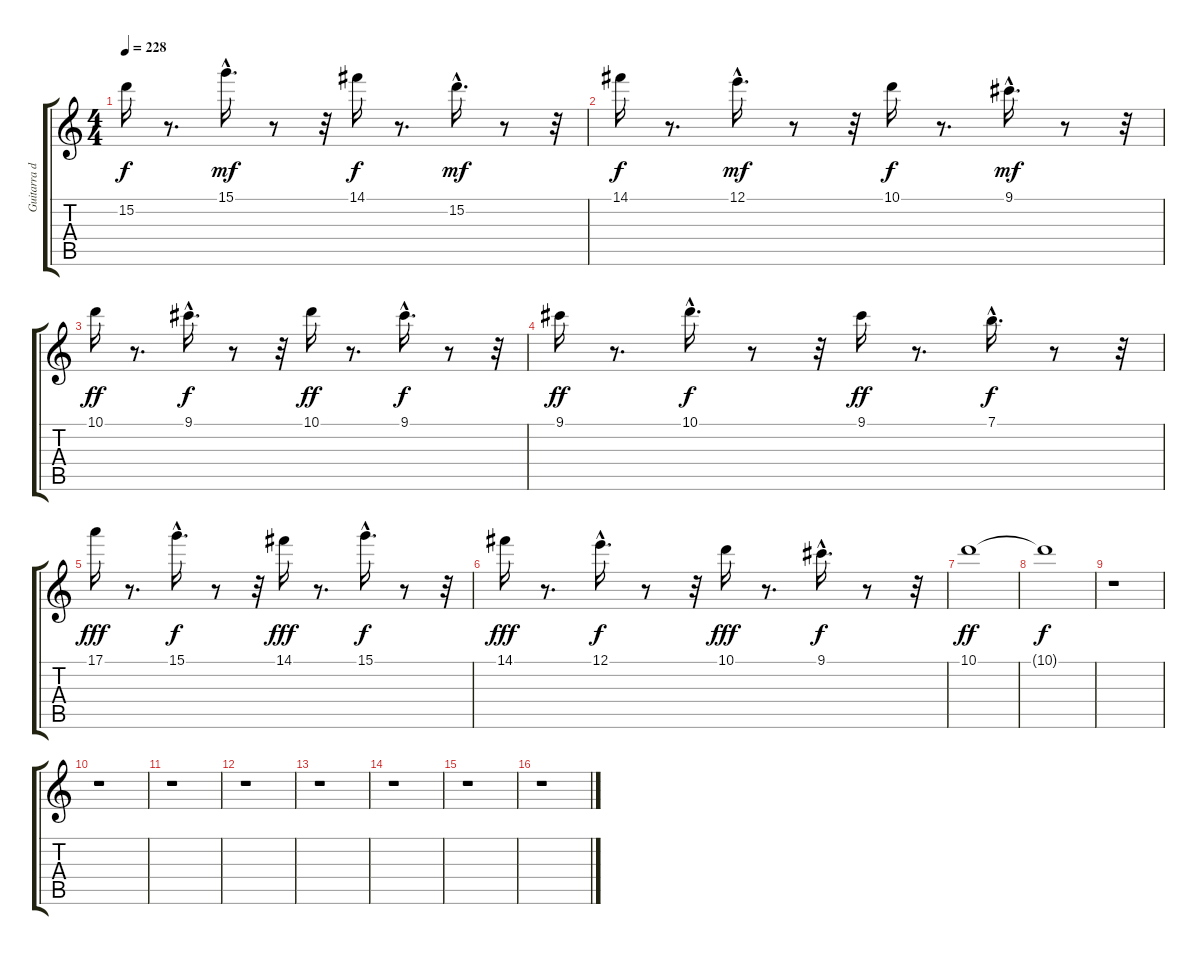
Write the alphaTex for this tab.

\track ("Guitarra de Apoyo" "Guitarra d") {instrument distortionguitar}
\staff {score tabs}
\tuning (E4 B3 G3 D3 A2 E2) {hide}
\ts (4 4)
\tempo 228
\clef g2
\ks c
15.2.16{dy f} r.8{d} 15.1{hac}.16{d dy mf} r.8 r.32 14.1.16{dy f} r.8{d} 15.2{hac}.16{d dy mf} r.8 r.32 |
14.1.16{dy f} r.8{d} 12.1{hac}.16{d dy mf} r.8 r.32 10.1.16{dy f} r.8{d} 9.1{hac}.16{d dy mf} r.8 r.32 |
10.1.16{dy ff} r.8{d} 9.1{hac}.16{d dy f} r.8 r.32 10.1.16{dy ff} r.8{d} 9.1{hac}.16{d dy f} r.8 r.32 |
9.1.16{dy ff} r.8{d} 10.1{hac}.16{d dy f} r.8 r.32 9.1.16{dy ff} r.8{d} 7.1{hac}.16{d dy f} r.8 r.32 |
17.1.16{dy fff} r.8{d} 15.1{hac}.16{d dy f} r.8 r.32 14.1.16{dy fff} r.8{d} 15.1{hac}.16{d dy f} r.8 r.32 |
14.1.16{dy fff} r.8{d} 12.1{hac}.16{d dy f} r.8 r.32 10.1.16{dy fff} r.8{d} 9.1{hac}.16{d dy f} r.8 r.32 |
10.1.1{dy ff} |
10.1{t}.1{dy f} |
r.1 |
r.1 |
r.1 |
r.1 |
r.1 |
r.1 |
r.1 |
r.1
